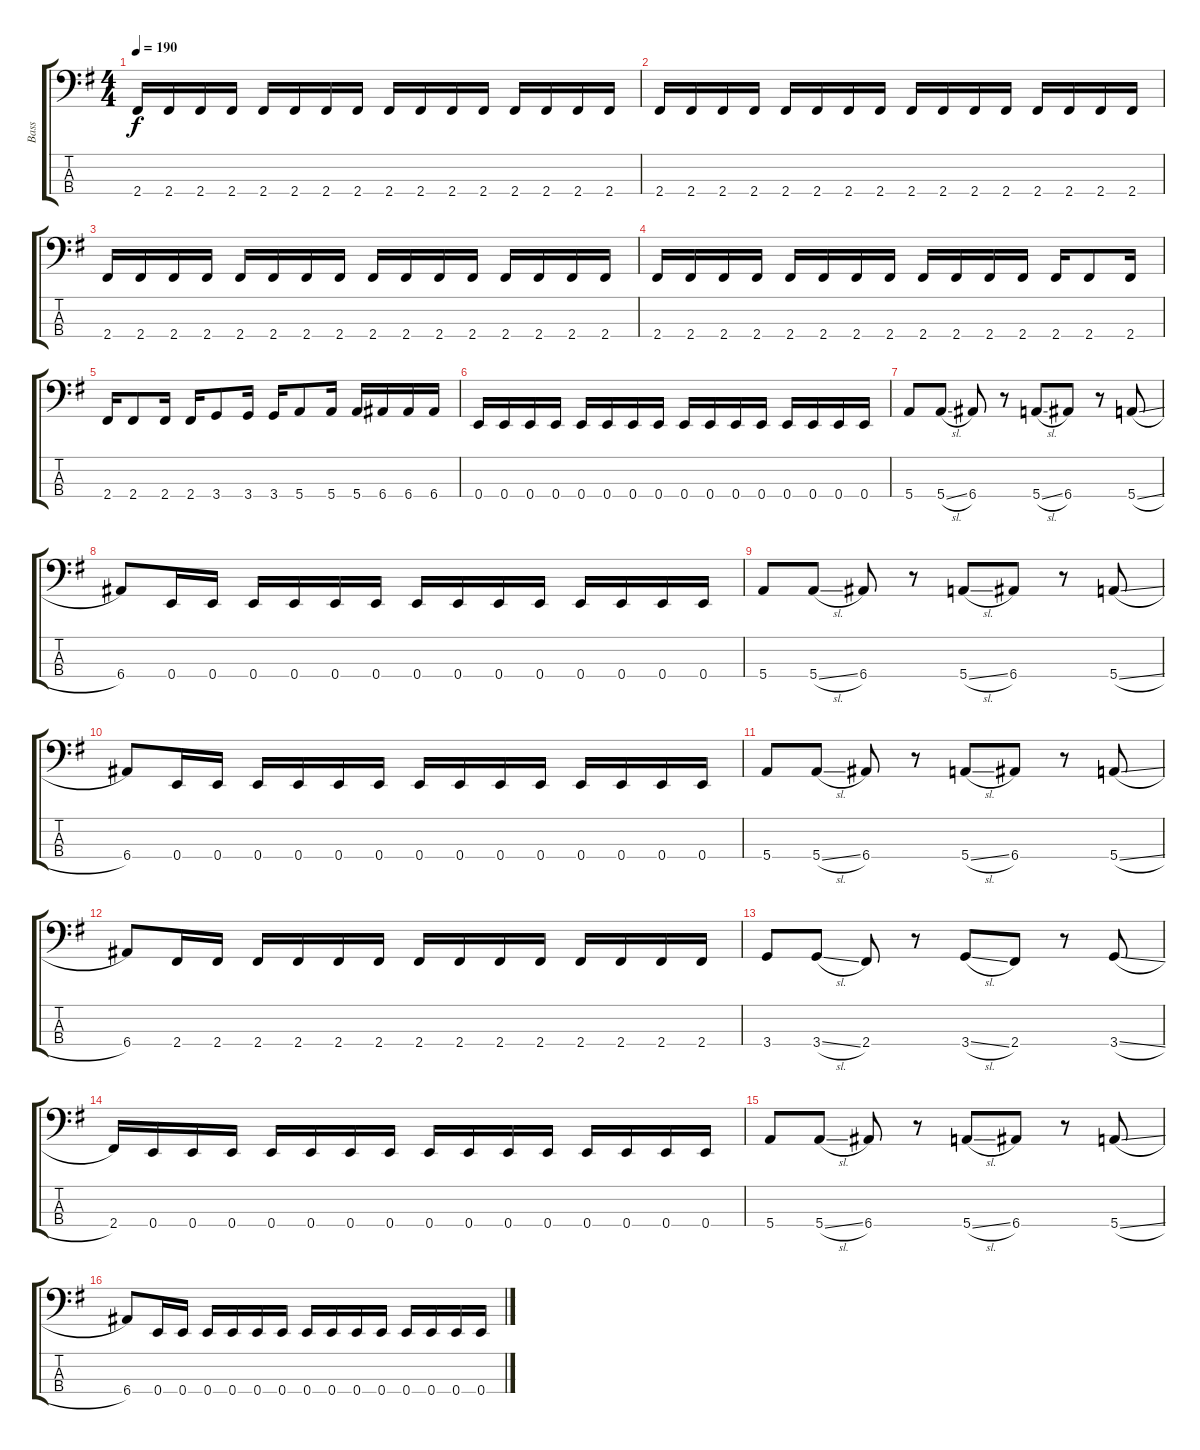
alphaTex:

\track ("Bass" "Bass") {instrument electricbassfinger}
\staff {score tabs}
\tuning (G2 D2 A1 E1) {hide}
\ts (4 4)
\tempo 190
\clef f4
\ks eminor
2.4.16{dy f} 2.4.16 2.4.16 2.4.16 2.4.16 2.4.16 2.4.16 2.4.16 2.4.16 2.4.16 2.4.16 2.4.16 2.4.16 2.4.16 2.4.16 2.4.16 |
2.4.16 2.4.16 2.4.16 2.4.16 2.4.16 2.4.16 2.4.16 2.4.16 2.4.16 2.4.16 2.4.16 2.4.16 2.4.16 2.4.16 2.4.16 2.4.16 |
2.4.16 2.4.16 2.4.16 2.4.16 2.4.16 2.4.16 2.4.16 2.4.16 2.4.16 2.4.16 2.4.16 2.4.16 2.4.16 2.4.16 2.4.16 2.4.16 |
2.4.16 2.4.16 2.4.16 2.4.16 2.4.16 2.4.16 2.4.16 2.4.16 2.4.16 2.4.16 2.4.16 2.4.16 2.4.16 2.4.8 2.4.16 |
2.4.16 2.4.8 2.4.16 2.4.16 3.4.8 3.4.16 3.4.16 5.4.8 5.4.16 5.4.16 6.4.16 6.4.16 6.4.16 |
0.4.16 0.4.16 0.4.16 0.4.16 0.4.16 0.4.16 0.4.16 0.4.16 0.4.16 0.4.16 0.4.16 0.4.16 0.4.16 0.4.16 0.4.16 0.4.16 |
5.4.8 5.4{sl}.8 6.4.8 r.8 5.4{sl}.8 6.4.8 r.8 5.4{sl}.8 |
6.4.8 0.4.16 0.4.16 0.4.16 0.4.16 0.4.16 0.4.16 0.4.16 0.4.16 0.4.16 0.4.16 0.4.16 0.4.16 0.4.16 0.4.16 |
5.4.8 5.4{sl}.8 6.4.8 r.8 5.4{sl}.8 6.4.8 r.8 5.4{sl}.8 |
6.4.8 0.4.16 0.4.16 0.4.16 0.4.16 0.4.16 0.4.16 0.4.16 0.4.16 0.4.16 0.4.16 0.4.16 0.4.16 0.4.16 0.4.16 |
5.4.8 5.4{sl}.8 6.4.8 r.8 5.4{sl}.8 6.4.8 r.8 5.4{sl}.8 |
6.4.8 2.4.16 2.4.16 2.4.16 2.4.16 2.4.16 2.4.16 2.4.16 2.4.16 2.4.16 2.4.16 2.4.16 2.4.16 2.4.16 2.4.16 |
3.4.8 3.4{sl}.8 2.4.8 r.8 3.4{sl}.8 2.4.8 r.8 3.4{sl}.8 |
2.4.16 0.4.16 0.4.16 0.4.16 0.4.16 0.4.16 0.4.16 0.4.16 0.4.16 0.4.16 0.4.16 0.4.16 0.4.16 0.4.16 0.4.16 0.4.16 |
5.4.8 5.4{sl}.8 6.4.8 r.8 5.4{sl}.8 6.4.8 r.8 5.4{sl}.8 |
6.4.8 0.4.16 0.4.16 0.4.16 0.4.16 0.4.16 0.4.16 0.4.16 0.4.16 0.4.16 0.4.16 0.4.16 0.4.16 0.4.16 0.4.16
